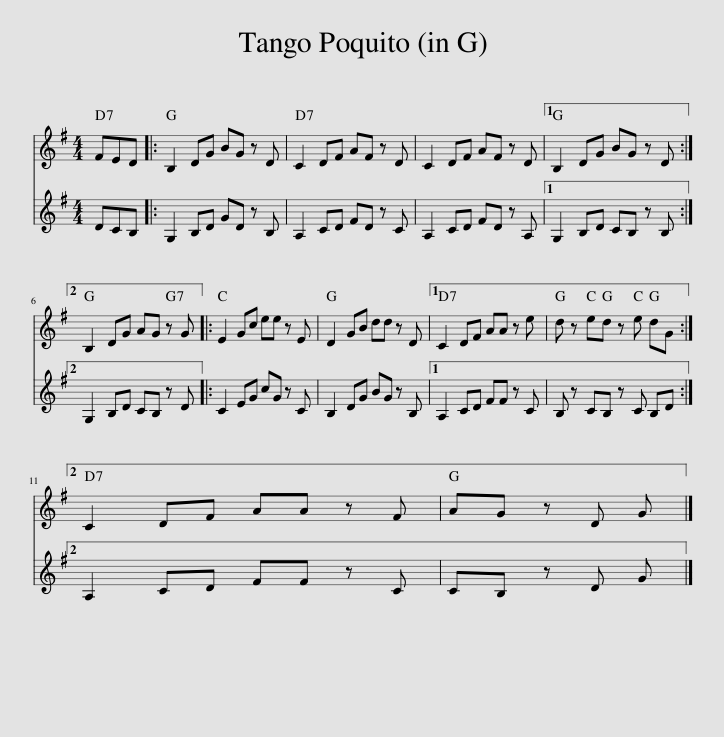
X:1
%%score 1 2
L:1/8
M:4/4
I:linebreak $
K:G
V:1 treble
V:2 treble
V:1
 FED |: B,2 DG BG z D | C2 DF AF z D | C2 DF AF z D |1 B,2 DG BG z D :|2$ %5
 B,2 DG AG z G |: E2 Gc ee z E | D2 GB dd z D |1 C2 DF AA z e | d z ed z e dG :|2$ %10
 C2 DF AA z F | AG z D G |] %12
V:2
 DCB, |: G,2 B,D GD z B, | A,2 CD FD z C | A,2 CD FD z A, |1 G,2 B,D CB, z B, :|2$ %5
 G,2 B,D CB, z D |: C2 EG cG z C | B,2 DG BG z B, |1 A,2 CD FF z C | B, z CB, z C B,D :|2$ %10
 A,2 CD FF z C | CB, z D G |] %12
